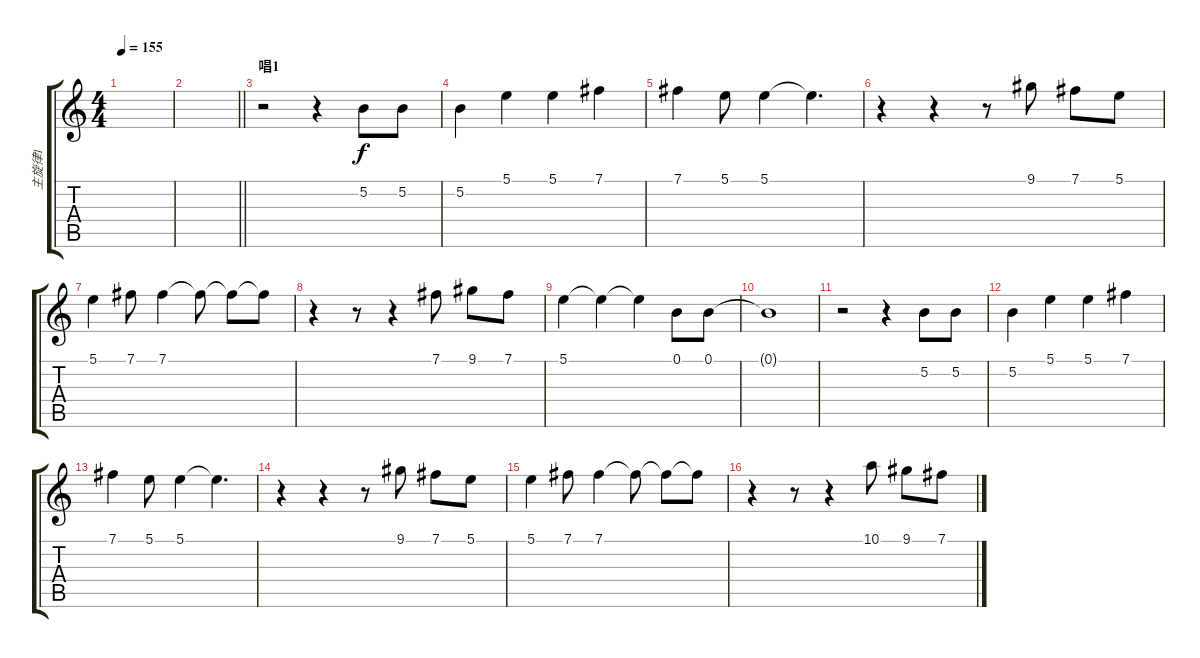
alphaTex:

\track ("主旋律1" "主旋律1") {instrument lead1square}
\staff {score tabs}
\tuning (B4 Gb4 D4 A3 E3 B2) {hide}
\ts (4 4)
\tempo 155
\clef g2
\ks c
|
\barLineRight lightlight
|
\section ("" "唱1")
r.2 r.4 5.2.8 5.2.8 |
5.2.4 5.1.4 5.1.4 7.1.4 |
7.1.4 5.1.8 5.1.4 5.1{t}.4{d} |
r.4 r.4 r.8 9.1.8 7.1.8 5.1.8 |
5.1.4 7.1.8 7.1.4 7.1{t}.8 7.1{t}.8 7.1{t}.8 |
r.4 r.8 r.4 7.1.8 9.1.8 7.1.8 |
5.1.4 5.1{t}.4 5.1{t}.4 0.1.8 0.1.8 |
0.1{t}.1 |
r.2 r.4 5.2.8 5.2.8 |
5.2.4 5.1.4 5.1.4 7.1.4 |
7.1.4 5.1.8 5.1.4 5.1{t}.4{d} |
r.4 r.4 r.8 9.1.8 7.1.8 5.1.8 |
5.1.4 7.1.8 7.1.4 7.1{t}.8 7.1{t}.8 7.1{t}.8 |
r.4 r.8 r.4 10.1.8 9.1.8 7.1.8
